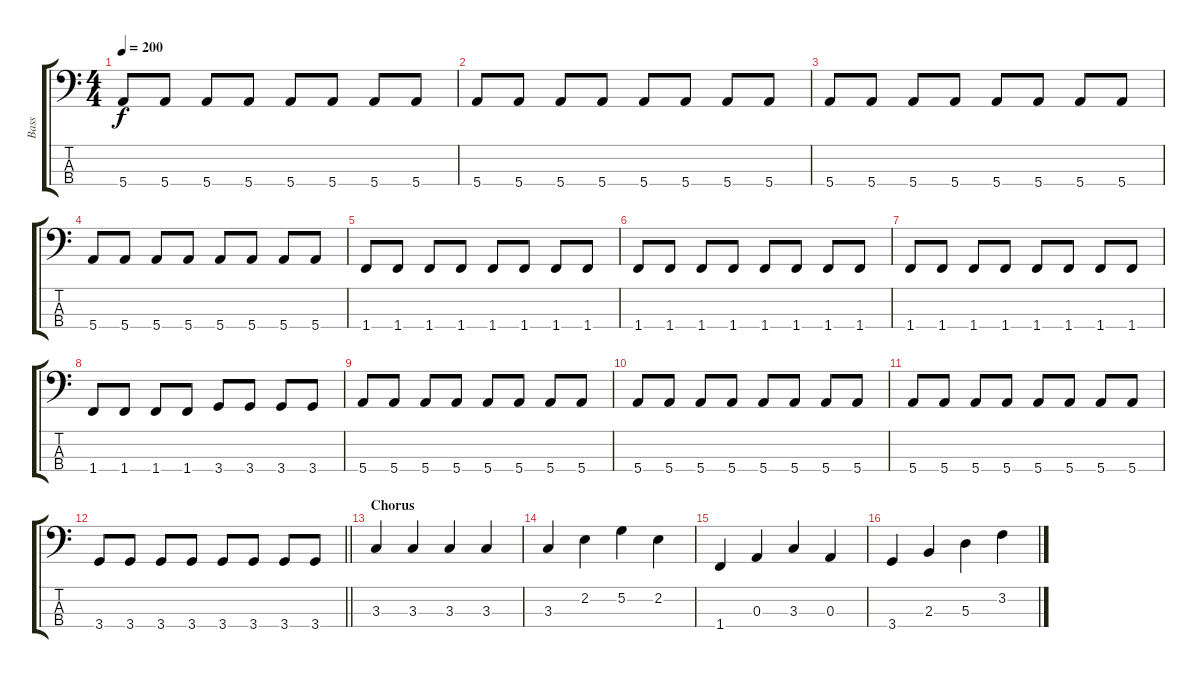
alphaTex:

\track ("Bass" "Bass") {instrument electricbasspick}
\staff {score tabs}
\tuning (G2 D2 A1 E1) {hide}
\ts (4 4)
\tempo 200
\clef f4
\ks c
5.4.8{dy f} 5.4.8 5.4.8 5.4.8 5.4.8 5.4.8 5.4.8 5.4.8 |
5.4.8 5.4.8 5.4.8 5.4.8 5.4.8 5.4.8 5.4.8 5.4.8 |
5.4.8 5.4.8 5.4.8 5.4.8 5.4.8 5.4.8 5.4.8 5.4.8 |
5.4.8 5.4.8 5.4.8 5.4.8 5.4.8 5.4.8 5.4.8 5.4.8 |
1.4.8 1.4.8 1.4.8 1.4.8 1.4.8 1.4.8 1.4.8 1.4.8 |
1.4.8 1.4.8 1.4.8 1.4.8 1.4.8 1.4.8 1.4.8 1.4.8 |
1.4.8 1.4.8 1.4.8 1.4.8 1.4.8 1.4.8 1.4.8 1.4.8 |
1.4.8 1.4.8 1.4.8 1.4.8 3.4.8 3.4.8 3.4.8 3.4.8 |
5.4.8 5.4.8 5.4.8 5.4.8 5.4.8 5.4.8 5.4.8 5.4.8 |
5.4.8 5.4.8 5.4.8 5.4.8 5.4.8 5.4.8 5.4.8 5.4.8 |
5.4.8 5.4.8 5.4.8 5.4.8 5.4.8 5.4.8 5.4.8 5.4.8 |
\barLineRight lightlight
3.4.8 3.4.8 3.4.8 3.4.8 3.4.8 3.4.8 3.4.8 3.4.8 |
\section ("" "Chorus")
3.3.4 3.3.4 3.3.4 3.3.4 |
3.3.4 2.2.4 5.2.4 2.2.4 |
1.4.4 0.3.4 3.3.4 0.3.4 |
3.4.4 2.3.4 5.3.4 3.2.4
